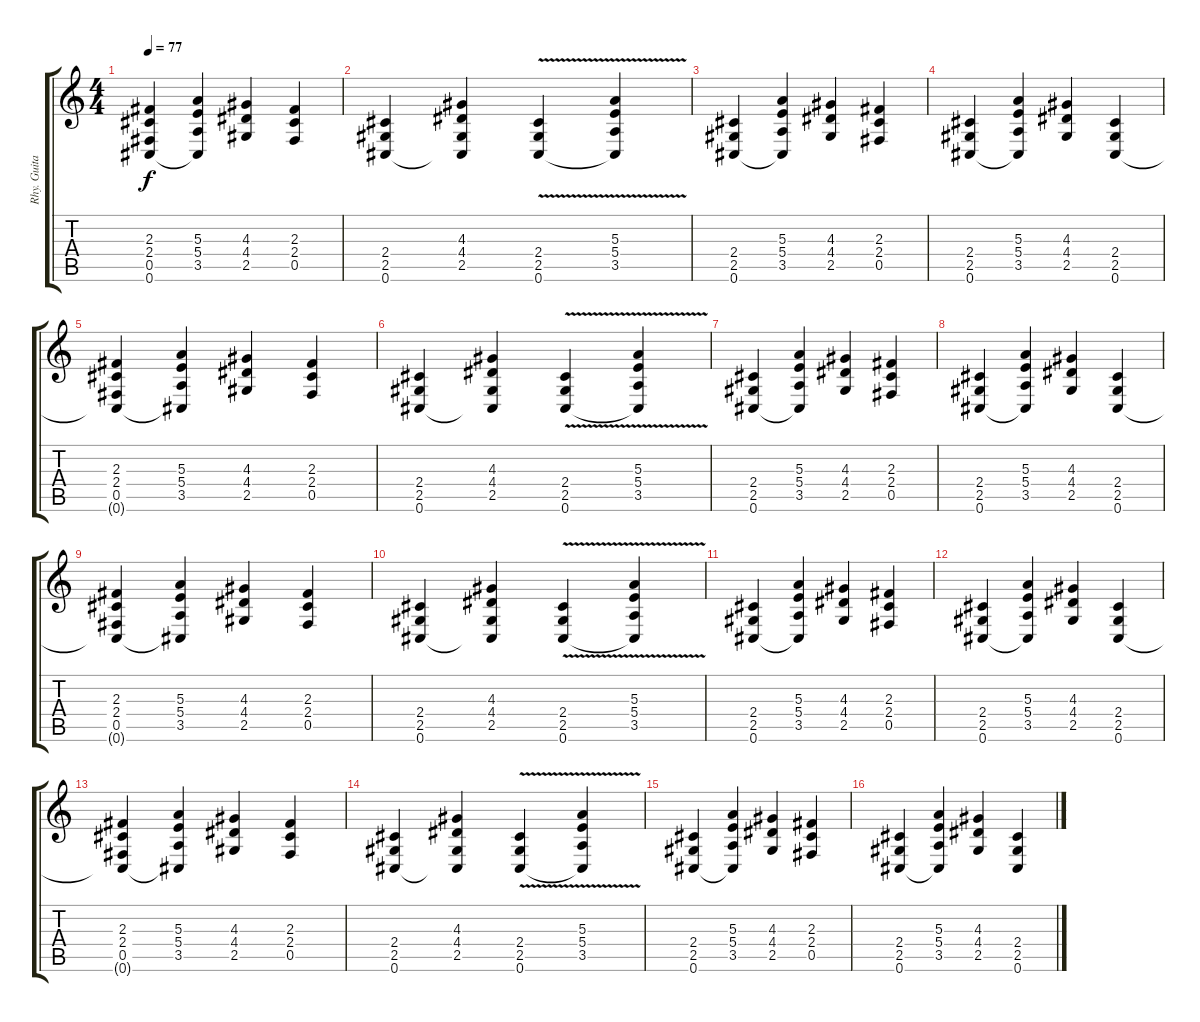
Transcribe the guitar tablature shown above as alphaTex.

\track ("Rhy. Guitar 2" "Rhy. Guita") {instrument overdrivenguitar}
\staff {score tabs}
\tuning (Db4 Ab3 E3 B2 Gb2 Db2) {hide}
\ts (4 4)
\tempo 77
\clef g2
\ks c
(2.3 2.4 0.5 0.6{t}).4{dy f} (5.3 5.4 3.5 0.6{t}).4 (4.3 4.4 2.5).4 (2.3 2.4 0.5).4 |
(2.4 2.5 0.6).4 (4.3 4.4 2.5 0.6{t}).4 (2.4 2.5 0.6{v}).4 (5.3 5.4 3.5 0.6{t}).4 |
(2.4 2.5 0.6).4 (5.3 5.4 3.5 0.6{t}).4 (4.3 4.4 2.5).4 (2.3 2.4 0.5).4 |
(2.4 2.5 0.6).4 (5.3 5.4 3.5 0.6{t}).4 (4.3 4.4 2.5).4 (2.4 2.5 0.6).4 |
(2.3 2.4 0.5 0.6{t}).4 (5.3 5.4 3.5 0.6{t}).4 (4.3 4.4 2.5).4 (2.3 2.4 0.5).4 |
(2.4 2.5 0.6).4 (4.3 4.4 2.5 0.6{t}).4 (2.4 2.5 0.6{v}).4 (5.3 5.4 3.5 0.6{t}).4 |
(2.4 2.5 0.6).4 (5.3 5.4 3.5 0.6{t}).4 (4.3 4.4 2.5).4 (2.3 2.4 0.5).4 |
(2.4 2.5 0.6).4 (5.3 5.4 3.5 0.6{t}).4 (4.3 4.4 2.5).4 (2.4 2.5 0.6).4 |
(2.3 2.4 0.5 0.6{t}).4 (5.3 5.4 3.5 0.6{t}).4 (4.3 4.4 2.5).4 (2.3 2.4 0.5).4 |
(2.4 2.5 0.6).4 (4.3 4.4 2.5 0.6{t}).4 (2.4 2.5 0.6{v}).4 (5.3 5.4 3.5 0.6{t}).4 |
(2.4 2.5 0.6).4 (5.3 5.4 3.5 0.6{t}).4 (4.3 4.4 2.5).4 (2.3 2.4 0.5).4 |
(2.4 2.5 0.6).4 (5.3 5.4 3.5 0.6{t}).4 (4.3 4.4 2.5).4 (2.4 2.5 0.6).4 |
(2.3 2.4 0.5 0.6{t}).4 (5.3 5.4 3.5 0.6{t}).4 (4.3 4.4 2.5).4 (2.3 2.4 0.5).4 |
(2.4 2.5 0.6).4 (4.3 4.4 2.5 0.6{t}).4 (2.4 2.5 0.6{v}).4 (5.3 5.4 3.5 0.6{t}).4 |
(2.4 2.5 0.6).4 (5.3 5.4 3.5 0.6{t}).4 (4.3 4.4 2.5).4 (2.3 2.4 0.5).4 |
(2.4 2.5 0.6).4 (5.3 5.4 3.5 0.6{t}).4 (4.3 4.4 2.5).4 (2.4 2.5 0.6).4
